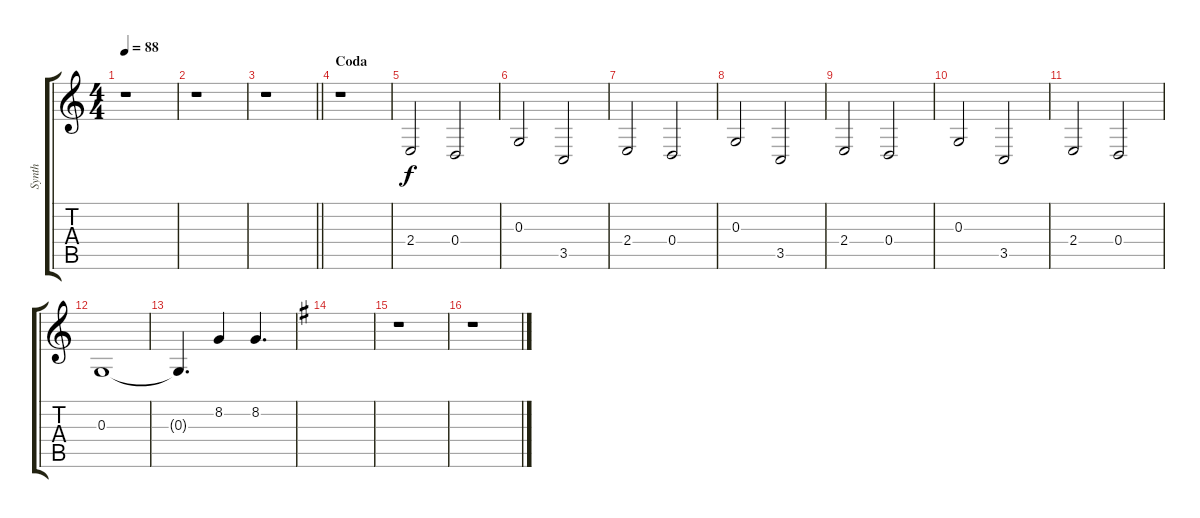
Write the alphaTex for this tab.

\track ("Synth" "Synth") {instrument lead2sawtooth}
\staff {score tabs}
\tuning (E4 B3 G3 D3 A2 E2) {hide}
\ts (4 4)
\tempo 88
\clef g2
\ks c
r.1{dy f} |
r.1 |
\barLineRight lightlight
r.1 |
\section ("" "Coda")
r.1 |
2.4.2{volume 14} 0.4.2 |
0.3.2 3.5.2 |
2.4.2 0.4.2 |
0.3.2 3.5.2 |
2.4.2 0.4.2 |
0.3.2 3.5.2 |
2.4.2 0.4.2 |
0.3.1 |
0.3{t}.4{d} 8.2.4{volume 14 instrument musicbox} 8.2.4{d} |
\ks g
|
r.1 |
r.1
